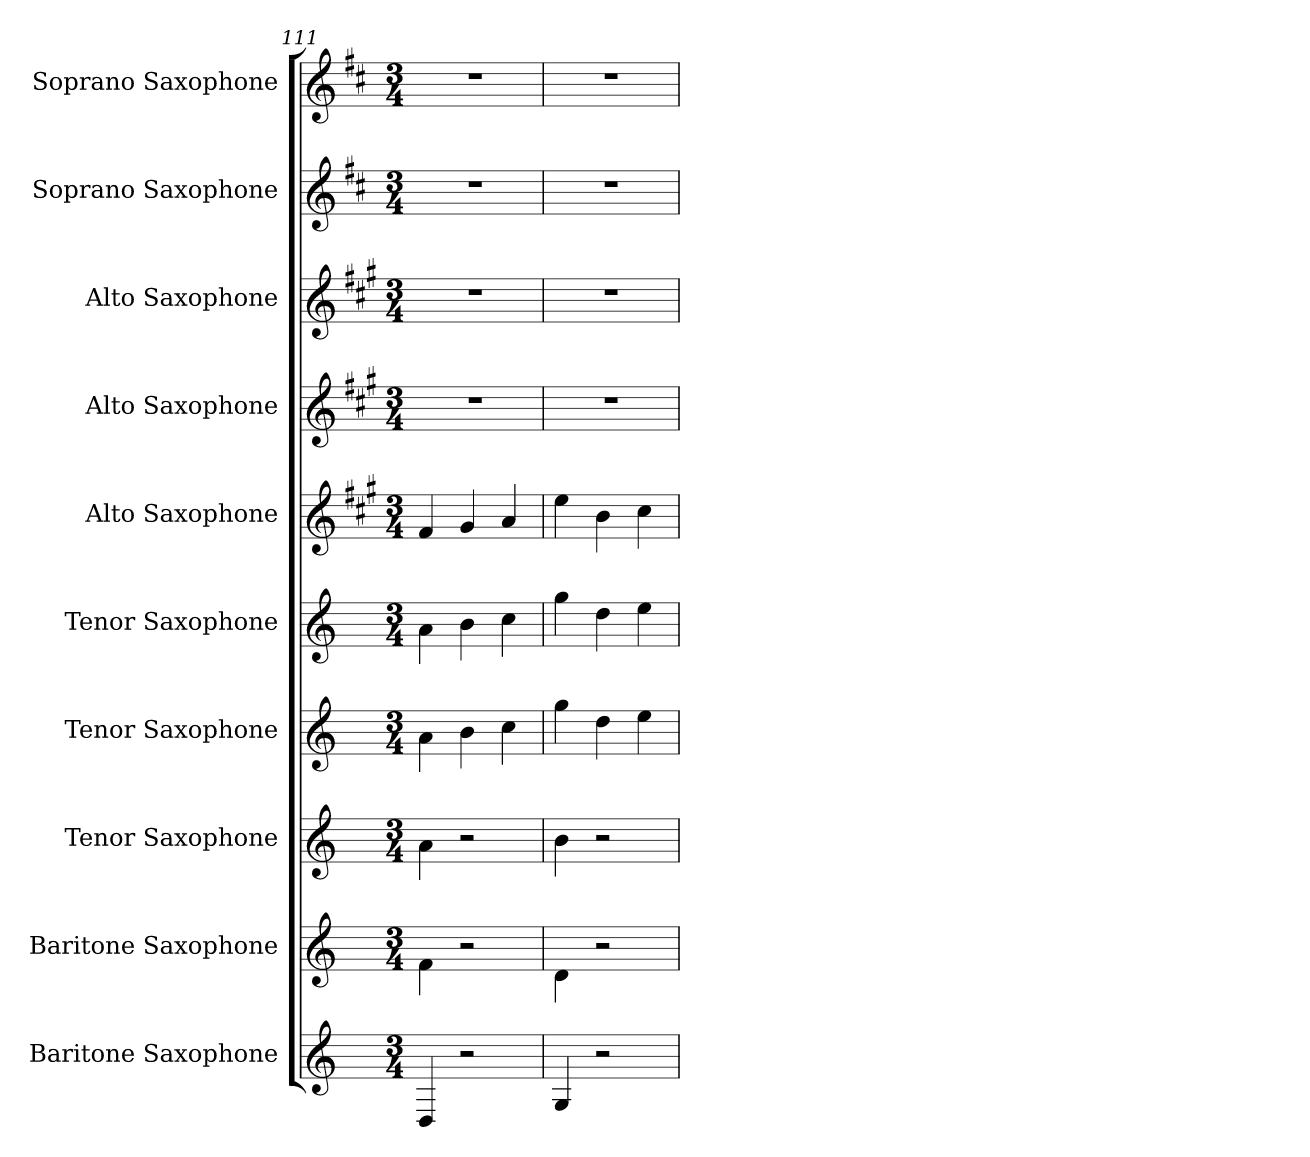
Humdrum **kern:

**kern	**kern	**kern	**kern	**kern	**kern	**kern	**kern	**kern	**kern
*part10	*part9	*part8	*part7	*part6	*part5	*part4	*part3	*part2	*part1
*staff10	*staff9	*staff8	*staff7	*staff6	*staff5	*staff4	*staff3	*staff2	*staff1
*I"Baritone Saxophone	*I"Baritone Saxophone	*I"Tenor Saxophone	*I"Tenor Saxophone	*I"Tenor Saxophone	*I"Alto Saxophone	*I"Alto Saxophone	*I"Alto Saxophone	*I"Soprano Saxophone	*I"Soprano Saxophone
*I'Bar. Sax.	*I'Bar. Sax.	*I'T. Sax.	*I'T. Sax.	*I'T. Sax.	*I'A. Sax.	*I'A. Sax.	*I'A. Sax.	*I'S. Sax.	*I'S. Sax.
*clefG2	*clefG2	*clefG2	*clefG2	*clefG2	*clefG2	*clefG2	*clefG2	*clefG2	*clefG2
*ITrd12c21	*ITrd12c21	*ITrd8c14	*ITrd8c14	*ITrd8c14	*ITrd5c9	*ITrd5c9	*ITrd5c9	*ITrd1c2	*ITrd1c2
*k[]	*k[]	*k[]	*k[]	*k[]	*k[]	*k[]	*k[]	*k[]	*k[]
*M3/4	*M3/4	*M3/4	*M3/4	*M3/4	*M3/4	*M3/4	*M3/4	*M3/4	*M3/4
=111	=111	=111	=111	=111	=111	=111	=111	=111	=111
4DD/	4F\	4A\	4A\	4A\	4A/	2.r	2.r	2.r	2.r
2r	2r	2r	4B\	4B\	4B/	.	.	.	.
.	.	.	4c\	4c\	4c/	.	.	.	.
=112	=112	=112	=112	=112	=112	=112	=112	=112	=112
4GG/	4D\	4B\	4g\	4g\	4g\	2.r	2.r	2.r	2.r
2r	2r	2r	4d\	4d\	4d\	.	.	.	.
.	.	.	4e\	4e\	4e\	.	.	.	.
=	=	=	=	=	=	=	=	=	=
*-	*-	*-	*-	*-	*-	*-	*-	*-	*-
